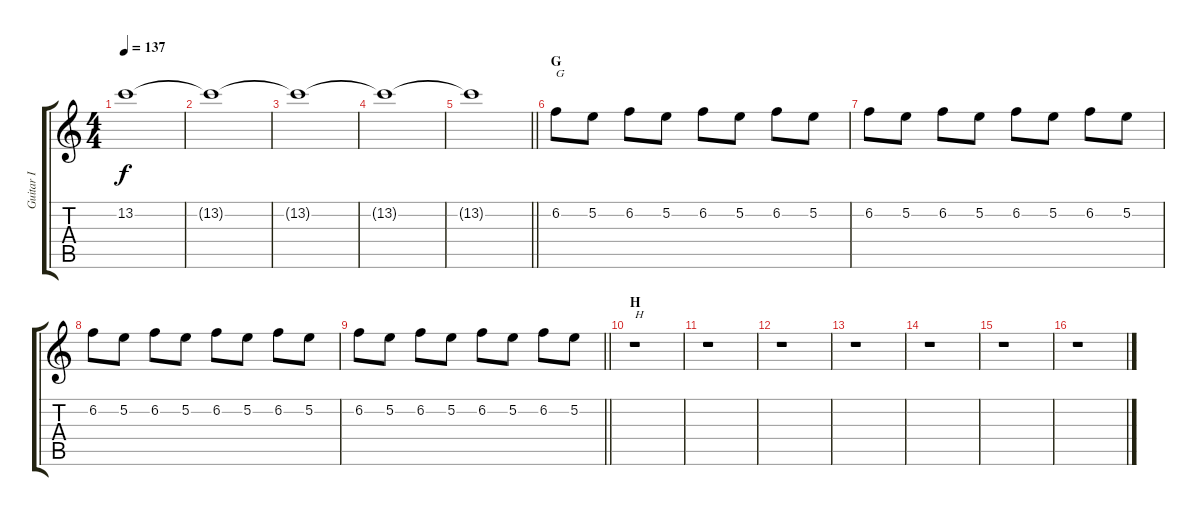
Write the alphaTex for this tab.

\track ("Guitar I" "Guitar I") {instrument overdrivenguitar}
\staff {score tabs}
\tuning (E4 B3 G3 D3 A2 E2) {hide}
\ts (4 4)
\tempo 137
\clef g2
\ks c
13.2{t}.1{dy f} |
13.2{t}.1 |
13.2{t}.1 |
13.2{t}.1 |
\barLineRight lightlight
13.2{t}.1 |
\section ("" "G")
6.2.8{txt "G"} 5.2.8 6.2.8 5.2.8 6.2.8 5.2.8 6.2.8 5.2.8 |
6.2.8 5.2.8 6.2.8 5.2.8 6.2.8 5.2.8 6.2.8 5.2.8 |
6.2.8 5.2.8 6.2.8 5.2.8 6.2.8 5.2.8 6.2.8 5.2.8 |
\barLineRight lightlight
6.2.8 5.2.8 6.2.8 5.2.8 6.2.8 5.2.8 6.2.8 5.2.8 |
\section ("" "H")
r.1{txt "H"} |
r.1 |
r.1 |
r.1 |
r.1 |
r.1 |
r.1
